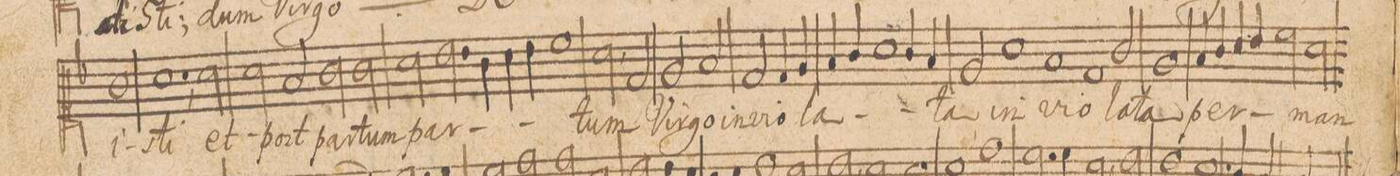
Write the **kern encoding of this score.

**kern	**text
*I"CANTVS.	*
*clefC1	*
*k[b-]	*
*met(C|)	*
*M2/1	*
1g	-i-
1.a	-sti
=48-	=48-
2a\	et
2a\	.
2f/	post
=49-	=49-
2g\	par-
2g\	-tum
2a\	par-
2.b-\	.
=50-	=50-
4g\	.
4a\	.
4b-\	.
1cc	.
=51-	=51-
2a,\	tum
2d/	Vir-
2e/	-go
2f/	in-
=52-	=52-
2d/	-vi-
4d/	-o-
4e/	.
4f/	-la-
4g/	.
1a\	.
=53-	=53-
4g/	.
4f/	.
2e/	-ta
1a\	in-
=54-	=54-
1f	-vi-
1d/	-o-
=55.-	=55-
2g/	-la-
1e	-ta
=56-	=56-
4f/	per-
4g/	.
4a/	.
4b-/	.
2cc\	.
2a\	-man-
=57-	=57-
*-	*-
